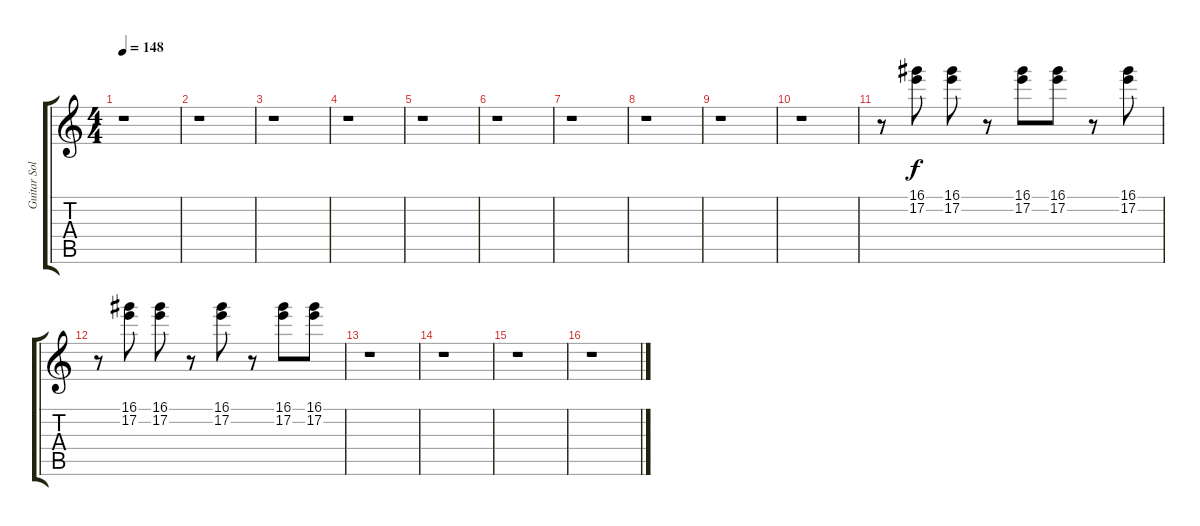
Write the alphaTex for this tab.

\track ("Guitar Solo" "Guitar Sol") {instrument distortionguitar}
\staff {score tabs}
\tuning (E4 B3 G3 D3 A2 E2) {hide}
\ts (4 4)
\tempo 148
\clef g2
\ks c
r.1{dy f} |
r.1 |
r.1 |
r.1 |
r.1 |
r.1 |
r.1 |
r.1 |
r.1 |
r.1 |
r.8 (16.1 17.2).8 (16.1 17.2).8 r.8 (16.1 17.2).8 (16.1 17.2).8 r.8 (16.1 17.2).8 |
r.8 (16.1 17.2).8 (16.1 17.2).8 r.8 (16.1 17.2).8 r.8 (16.1 17.2).8 (16.1 17.2).8 |
r.1 |
r.1 |
r.1 |
r.1
